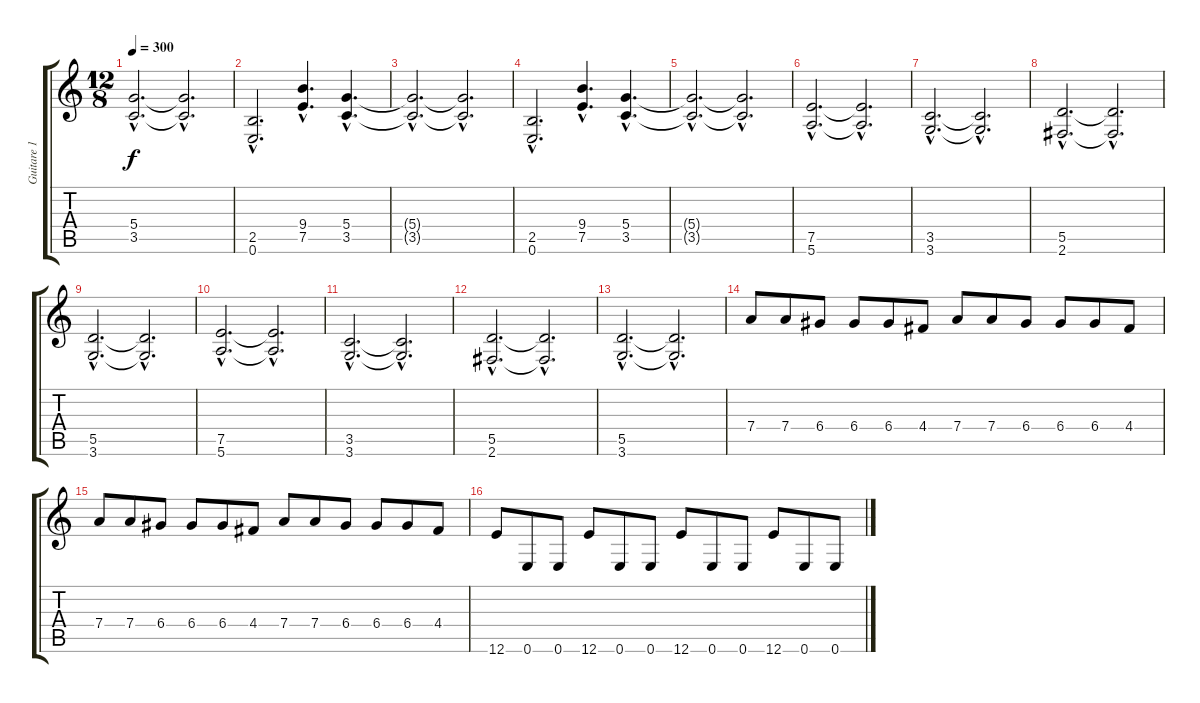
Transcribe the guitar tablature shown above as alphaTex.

\track ("Guitare 1" "Guitare 1") {instrument distortionguitar}
\staff {score tabs}
\tuning (E4 B3 G3 D3 A2 E2) {hide}
\ts (12 8)
\tempo 300
\clef g2
\ks c
(5.4{hac t} 3.5{hac t}).2{d dy f} (5.4{hac t} 3.5{hac t}).2{d} |
(2.5{hac} 0.6{hac}).2{d} (9.4{hac} 7.5{hac}).4{d} (5.4{hac} 3.5{hac}).4{d} |
(5.4{hac t} 3.5{hac t}).2{d} (5.4{hac t} 3.5{hac t}).2{d} |
(2.5{hac} 0.6{hac}).2{d} (9.4{hac} 7.5{hac}).4{d} (5.4{hac} 3.5{hac}).4{d} |
(5.4{hac t} 3.5{hac t}).2{d} (5.4{hac t} 3.5{hac t}).2{d} |
(7.5{hac} 5.6{hac}).2{d} (7.5{hac t} 5.6{hac t}).2{d} |
(3.5{hac} 3.6{hac}).2{d} (3.5{hac t} 3.6{hac t}).2{d} |
(5.5{hac} 2.6{hac}).2{d} (5.5{hac t} 2.6{hac t}).2{d} |
(5.5{hac} 3.6{hac}).2{d} (5.5{hac t} 3.6{hac t}).2{d} |
(7.5{hac} 5.6{hac}).2{d} (7.5{hac t} 5.6{hac t}).2{d} |
(3.5{hac} 3.6{hac}).2{d} (3.5{hac t} 3.6{hac t}).2{d} |
(5.5{hac} 2.6{hac}).2{d} (5.5{hac t} 2.6{hac t}).2{d} |
(5.5{hac} 3.6{hac}).2{d} (5.5{hac t} 3.6{hac t}).2{d} |
7.4.8 7.4.8 6.4.8 6.4.8 6.4.8 4.4.8 7.4.8 7.4.8 6.4.8 6.4.8 6.4.8 4.4.8 |
7.4.8 7.4.8 6.4.8 6.4.8 6.4.8 4.4.8 7.4.8 7.4.8 6.4.8 6.4.8 6.4.8 4.4.8 |
12.6.8 0.6.8 0.6.8 12.6.8 0.6.8 0.6.8 12.6.8 0.6.8 0.6.8 12.6.8 0.6.8 0.6.8
